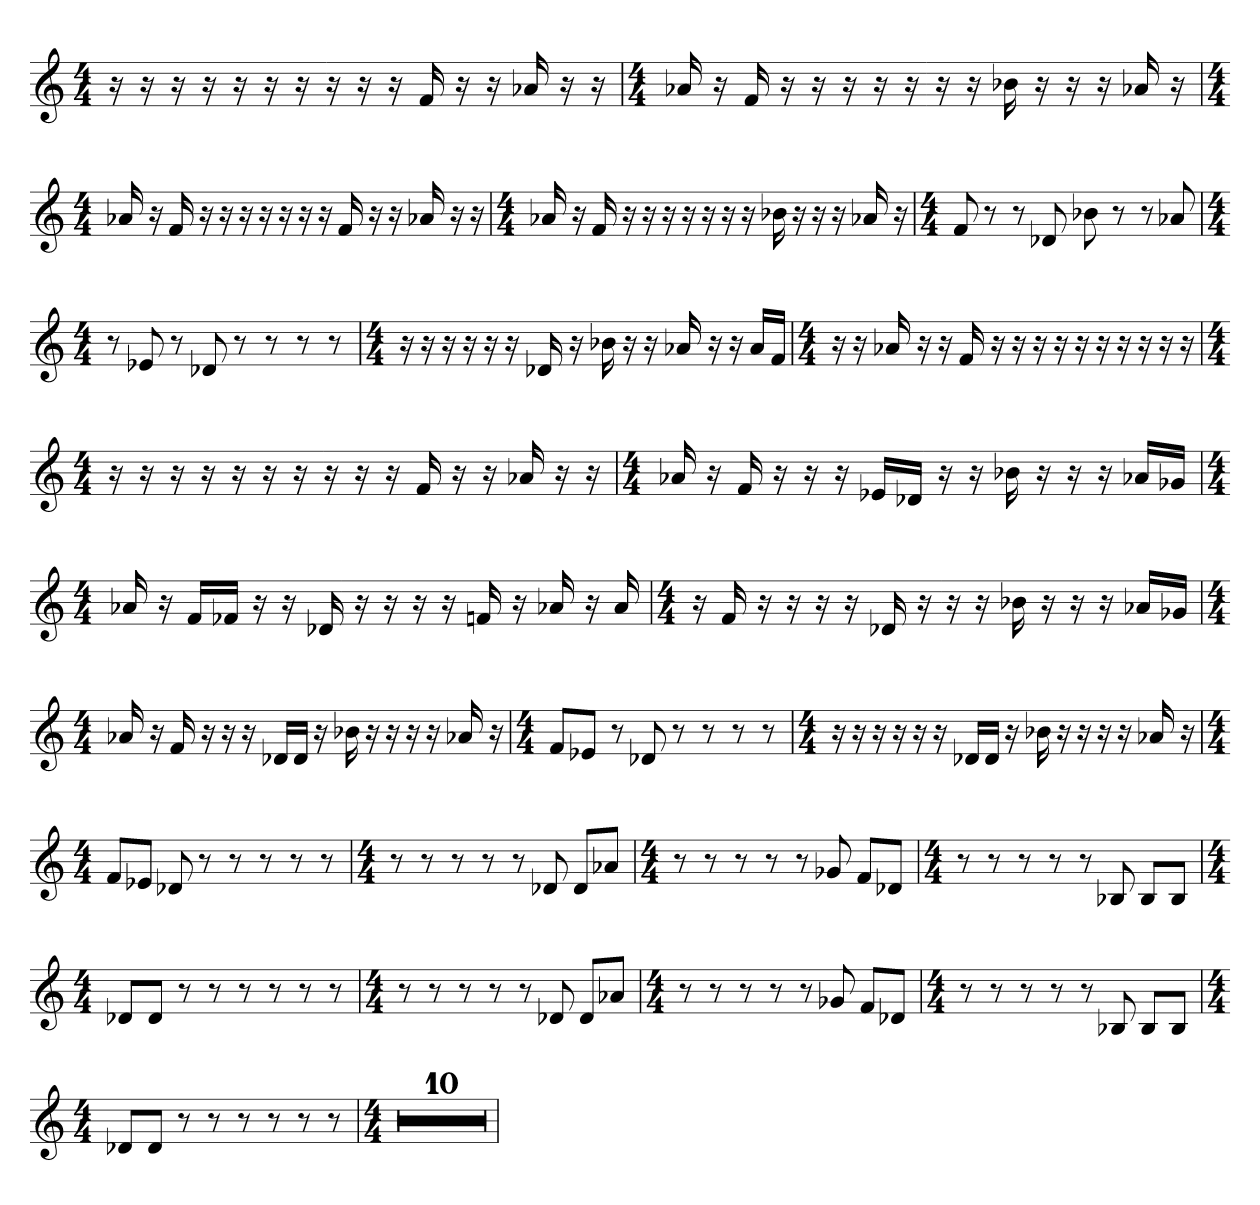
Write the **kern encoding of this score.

**kern
*part1
*staff1
*M4/4
=
16r
16r
16r
16r
16r
16r
16r
16r
16r
16r
16f
16r
16r
16a-X
16r
16r
=
*M4/4
16a-X
16r
16f
16r
16r
16r
16r
16r
16r
16r
16b-X
16r
16r
16r
16a-X
16r
=
*M4/4
16a-X
16r
16f
16r
16r
16r
16r
16r
16r
16r
16f
16r
16r
16a-X
16r
16r
=
*M4/4
16a-X
16r
16f
16r
16r
16r
16r
16r
16r
16r
16b-X
16r
16r
16r
16a-X
16r
=
*M4/4
8f
8r
8r
8d-X
8b-X
8r
8r
8a-X
=
*M4/4
8r
8e-X
8r
8d-X
8r
8r
8r
8r
=
*M4/4
16r
16r
16r
16r
16r
16r
16d-X
16r
16b-X
16r
16r
16a-X
16r
16r
16a-LL
16fJJ
=
*M4/4
16r
16r
16a-X
16r
16r
16f
16r
16r
16r
16r
16r
16r
16r
16r
16r
16r
=
*M4/4
16r
16r
16r
16r
16r
16r
16r
16r
16r
16r
16f
16r
16r
16a-X
16r
16r
=
*M4/4
16a-X
16r
16f
16r
16r
16r
16e-XLL
16d-XJJ
16r
16r
16b-X
16r
16r
16r
16a-XLL
16g-XJJ
=
*M4/4
16a-X
16r
16fLL
16f-XJJ
16r
16r
16d-X
16r
16r
16r
16r
16fn
16r
16a-X
16r
16a-
=
*M4/4
16r
16f
16r
16r
16r
16r
16d-X
16r
16r
16r
16b-X
16r
16r
16r
16a-XLL
16g-XJJ
=
*M4/4
16a-X
16r
16f
16r
16r
16r
16d-XLL
16d-JJ
16r
16b-X
16r
16r
16r
16r
16a-X
16r
=
*M4/4
8fL
8e-XJ
8r
8d-X
8r
8r
8r
8r
=
*M4/4
16r
16r
16r
16r
16r
16r
16d-XLL
16d-JJ
16r
16b-X
16r
16r
16r
16r
16a-X
16r
=
*M4/4
8fL
8e-XJ
8d-X
8r
8r
8r
8r
8r
=
*M4/4
8r
8r
8r
8r
8r
8d-X
8d-L
8a-XJ
=
*M4/4
8r
8r
8r
8r
8r
8g-X
8fL
8d-XJ
=
*M4/4
8r
8r
8r
8r
8r
8B-X
8B-L
8B-J
=
*M4/4
8d-XL
8d-J
8r
8r
8r
8r
8r
8r
=
*M4/4
8r
8r
8r
8r
8r
8d-X
8d-L
8a-XJ
=
*M4/4
8r
8r
8r
8r
8r
8g-X
8fL
8d-XJ
=
*M4/4
8r
8r
8r
8r
8r
8B-X
8B-L
8B-J
=
*M4/4
8d-XL
8d-J
8r
8r
8r
8r
8r
8r
=
*M4/4
1r
=
*M4/4
1r
=
*M4/4
1r
=
*M4/4
1r
=
*M4/4
1r
=
*M4/4
1r
=
*M4/4
1r
=
*M4/4
1r
=
*M4/4
1r
=
*M4/4
1r
=
*-
